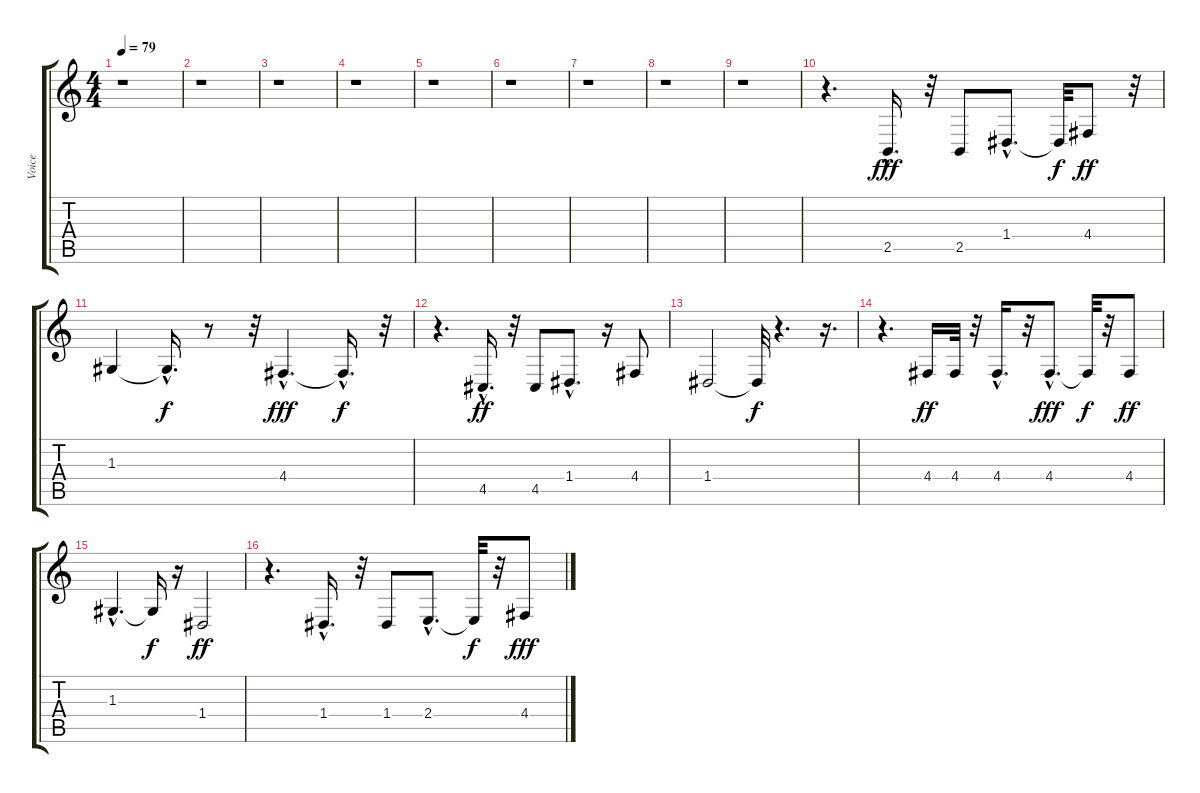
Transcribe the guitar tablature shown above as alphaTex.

\track ("Voice" "Voice") {instrument voiceoohs}
\staff {score tabs}
\tuning (E4 B3 G3 D3 A2 E2) {hide}
\ts (4 4)
\tempo 79
\clef g2
\ks c
r.1{dy f} |
r.1 |
r.1 |
r.1 |
r.1 |
r.1 |
r.1 |
r.1 |
r.1 |
r.4{d} 2.5{hac}.16{d dy fff} r.32 2.5.8 1.4{hac}.8{d} 1.4{t}.32{dy f} 4.4.8{dy ff} r.32 |
1.3.4 1.3{hac t}.16{d dy f} r.8 r.32 4.4{hac}.4{d dy fff} 4.4{hac t}.16{d dy f} r.32 |
r.4{d} 4.5{hac}.16{d dy ff} r.32 4.5.8 1.4{hac}.8{d} r.16 4.4.8 |
1.4.2 1.4{t}.32{dy f} r.4{d} r.16{d} |
r.4{d} 4.4.16{dy ff} 4.4.32 r.32 4.4{hac}.16{d} r.32 4.4{hac}.8{d dy fff} 4.4{t}.32{dy f} r.32 4.4.8{dy ff} |
1.3{hac}.4{d} 1.3{t}.16{dy f} r.16 1.4.2{dy ff} |
r.4{d} 1.4{hac}.16{d} r.32 1.4.8 2.4{hac}.8{d} 2.4{t}.32{dy f} r.32 4.4.8{dy fff}
